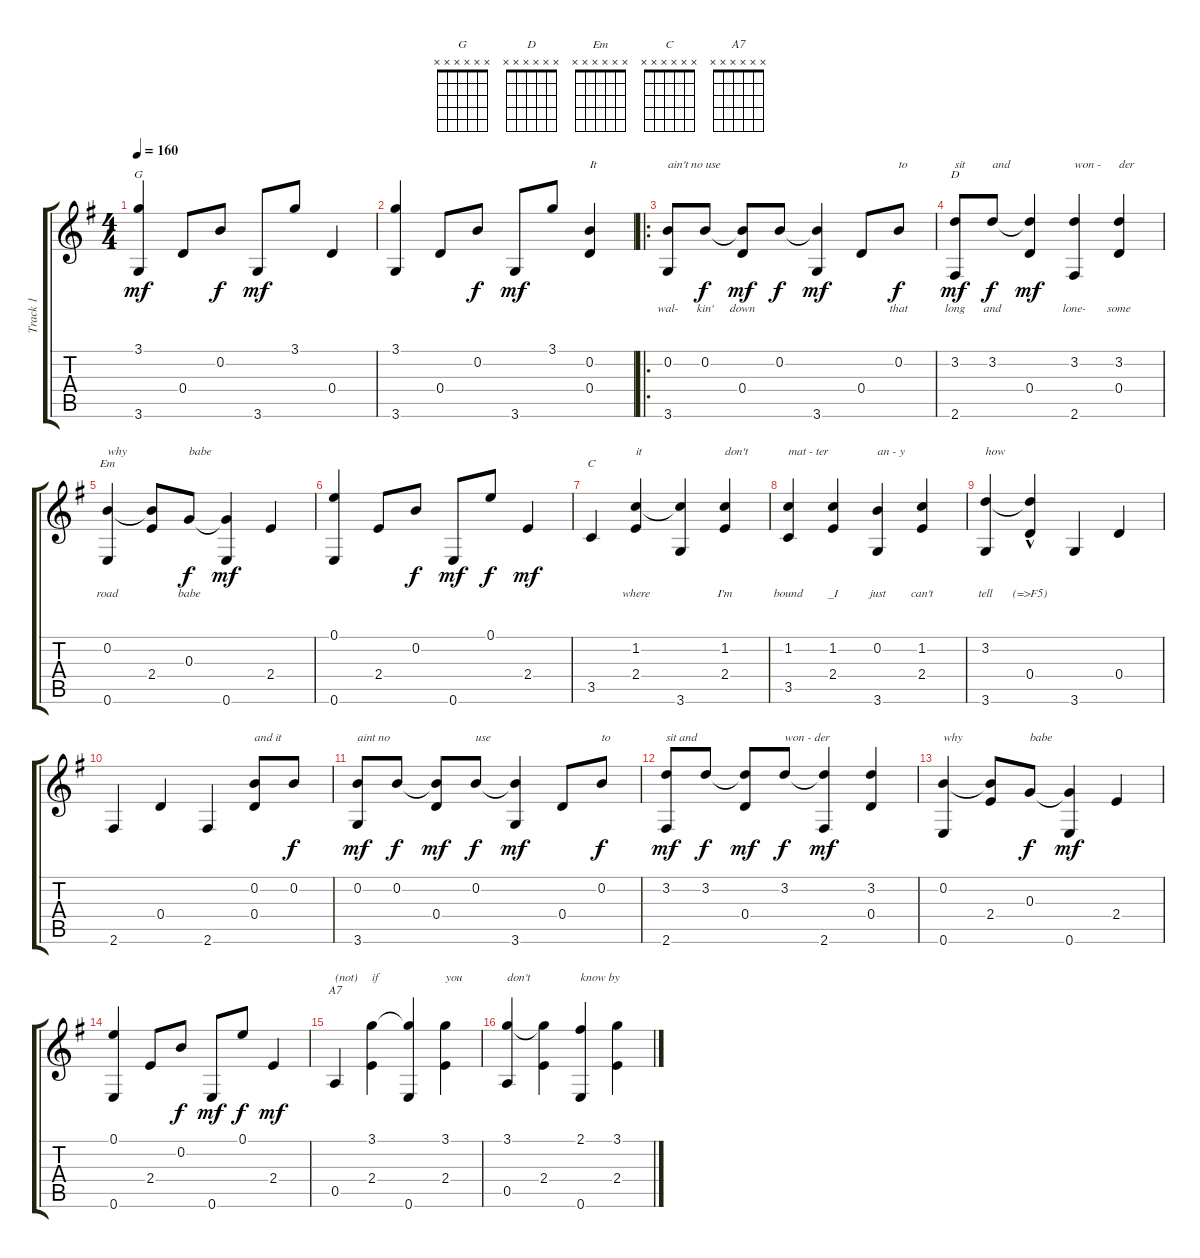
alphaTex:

\track ("Track 1" "Track 1") {instrument acousticguitarsteel}
\staff {score tabs}
\tuning (E4 B3 G3 D3 A2 E2) {hide}
\chord ("G" x x x x x x)
\chord ("D" x x x x x x)
\chord ("Em" x x x x x x)
\chord ("C" x x x x x x)
\chord ("A7" x x x x x x)
\ts (4 4)
\tempo 160
\clef g2
\ks g
(3.1 3.6).4{ch "G" dy mf instrument acousticguitarsteel} 0.4.8 0.2.8{dy f} 3.6.8{dy mf} 3.1.8 0.4.4 |
(3.1 3.6).4 0.4.8 0.2.8{dy f} 3.6.8{dy mf} 3.1.8 (0.2 0.4).4{txt "It"} |
\ro
(0.2 3.6).8{txt "ain't no use" lyrics (0 "wal-") lyrics (1 "") lyrics (2 "") lyrics (3 "") lyrics (4 "")} 0.2.8{lyrics (0 "kin'") lyrics (1 "") lyrics (2 "") lyrics (3 "") lyrics (4 "") dy f} (0.2{t} 0.4).8{lyrics (0 "down") lyrics (1 "") lyrics (2 "") lyrics (3 "") lyrics (4 "") dy mf} 0.2.8{lyrics (0 "") lyrics (1 "") lyrics (2 "") lyrics (3 "") lyrics (4 "") dy f} (0.2{t} 3.6).4{lyrics (0 "") lyrics (1 "") lyrics (2 "") lyrics (3 "") lyrics (4 "") dy mf} 0.4.8{lyrics (0 "") lyrics (1 "") lyrics (2 "") lyrics (3 "") lyrics (4 "")} 0.2.8{txt "to" lyrics (0 "that") lyrics (1 "") lyrics (2 "") lyrics (3 "") lyrics (4 "") dy f} |
(3.2 2.6).8{ch "D" txt "sit" lyrics (0 "long") lyrics (1 "") lyrics (2 "") lyrics (3 "") lyrics (4 "") dy mf} 3.2.8{txt "and" lyrics (0 "and") lyrics (1 "") lyrics (2 "") lyrics (3 "") lyrics (4 "") dy f} (3.2{t} 0.4).4{lyrics (0 "") lyrics (1 "") lyrics (2 "") lyrics (3 "") lyrics (4 "") dy mf} (3.2 2.6).4{txt "won -" lyrics (0 "lone-") lyrics (1 "") lyrics (2 "") lyrics (3 "") lyrics (4 "")} (3.2 0.4).4{txt "der" lyrics (0 "some") lyrics (1 "") lyrics (2 "") lyrics (3 "") lyrics (4 "")} |
(0.2 0.6).4{ch "Em" txt "why" lyrics (0 "road") lyrics (1 "") lyrics (2 "") lyrics (3 "") lyrics (4 "")} (0.2{t} 2.4).8{lyrics (0 "") lyrics (1 "") lyrics (2 "") lyrics (3 "") lyrics (4 "")} 0.3.8{txt "babe" lyrics (0 "babe") lyrics (1 "") lyrics (2 "") lyrics (3 "") lyrics (4 "") dy f} (0.3{t} 0.6).4{lyrics (0 "") lyrics (1 "") lyrics (2 "") lyrics (3 "") lyrics (4 "") dy mf} 2.4.4{lyrics (0 "") lyrics (1 "") lyrics (2 "") lyrics (3 "") lyrics (4 "")} |
(0.1 0.6).4{lyrics (0 "") lyrics (1 "") lyrics (2 "") lyrics (3 "") lyrics (4 "")} 2.4.8{lyrics (0 "") lyrics (1 "") lyrics (2 "") lyrics (3 "") lyrics (4 "")} 0.2.8{lyrics (0 "") lyrics (1 "") lyrics (2 "") lyrics (3 "") lyrics (4 "") dy f} 0.6.8{lyrics (0 "") lyrics (1 "") lyrics (2 "") lyrics (3 "") lyrics (4 "") dy mf} 0.1.8{lyrics (0 "") lyrics (1 "") lyrics (2 "") lyrics (3 "") lyrics (4 "") dy f} 2.4.4{lyrics (0 "") lyrics (1 "") lyrics (2 "") lyrics (3 "") lyrics (4 "") dy mf} |
3.5.4{ch "C" lyrics (0 "") lyrics (1 "") lyrics (2 "") lyrics (3 "") lyrics (4 "")} (1.2 2.4).4{txt "it" lyrics (0 "where") lyrics (1 "") lyrics (2 "") lyrics (3 "") lyrics (4 "")} (1.2{t} 3.6).4{lyrics (0 "") lyrics (1 "") lyrics (2 "") lyrics (3 "") lyrics (4 "")} (1.2 2.4).4{txt "don't" lyrics (0 "I'm") lyrics (1 "") lyrics (2 "") lyrics (3 "") lyrics (4 "")} |
(1.2 3.5).4{txt "mat - ter" lyrics (0 "bound") lyrics (1 "") lyrics (2 "") lyrics (3 "") lyrics (4 "")} (1.2 2.4).4{lyrics (0 "_I") lyrics (1 "") lyrics (2 "") lyrics (3 "") lyrics (4 "")} (0.2 3.6).4{txt "an - y" lyrics (0 "just") lyrics (1 "") lyrics (2 "") lyrics (3 "") lyrics (4 "")} (1.2 2.4).4{lyrics (0 "can't") lyrics (1 "") lyrics (2 "") lyrics (3 "") lyrics (4 "")} |
(3.2 3.6).4{txt "how" lyrics (0 "tell") lyrics (1 "") lyrics (2 "") lyrics (3 "") lyrics (4 "")} (3.2{hac t} 0.4).4{lyrics (0 "(=>F5)") lyrics (1 "") lyrics (2 "") lyrics (3 "") lyrics (4 "")} 3.6.4{lyrics (0 "") lyrics (1 "") lyrics (2 "") lyrics (3 "") lyrics (4 "")} 0.4.4 |
2.6.4 0.4.4 2.6.4 (0.2 0.4).8{txt "and it"} 0.2.8{dy f} |
(0.2 3.6).8{txt "aint no" dy mf} 0.2.8{dy f} (0.2{t} 0.4).8{dy mf} 0.2.8{txt "use" dy f} (0.2{t} 3.6).4{dy mf} 0.4.8 0.2.8{txt "to" dy f} |
(3.2 2.6).8{txt "sit and" dy mf} 3.2.8{dy f} (3.2{t} 0.4).8{dy mf} 3.2.8{txt "won - der" dy f} (3.2{t} 2.6).4{dy mf} (3.2 0.4).4 |
(0.2 0.6).4{txt "why"} (0.2{t} 2.4).8 0.3.8{txt "babe" dy f} (0.3{t} 0.6).4{dy mf} 2.4.4 |
(0.1 0.6).4 2.4.8 0.2.8{dy f} 0.6.8{dy mf} 0.1.8{dy f} 2.4.4{dy mf} |
0.5.4{ch "A7" txt "(not)"} (3.1 2.4).4{txt "if"} (3.1{t} 0.6).4 (3.1 2.4).4{txt "you"} |
(3.1 0.5).4{txt "don't"} (3.1{t} 2.4).4 (2.1 0.6).4{txt "know by"} (3.1 2.4).4
